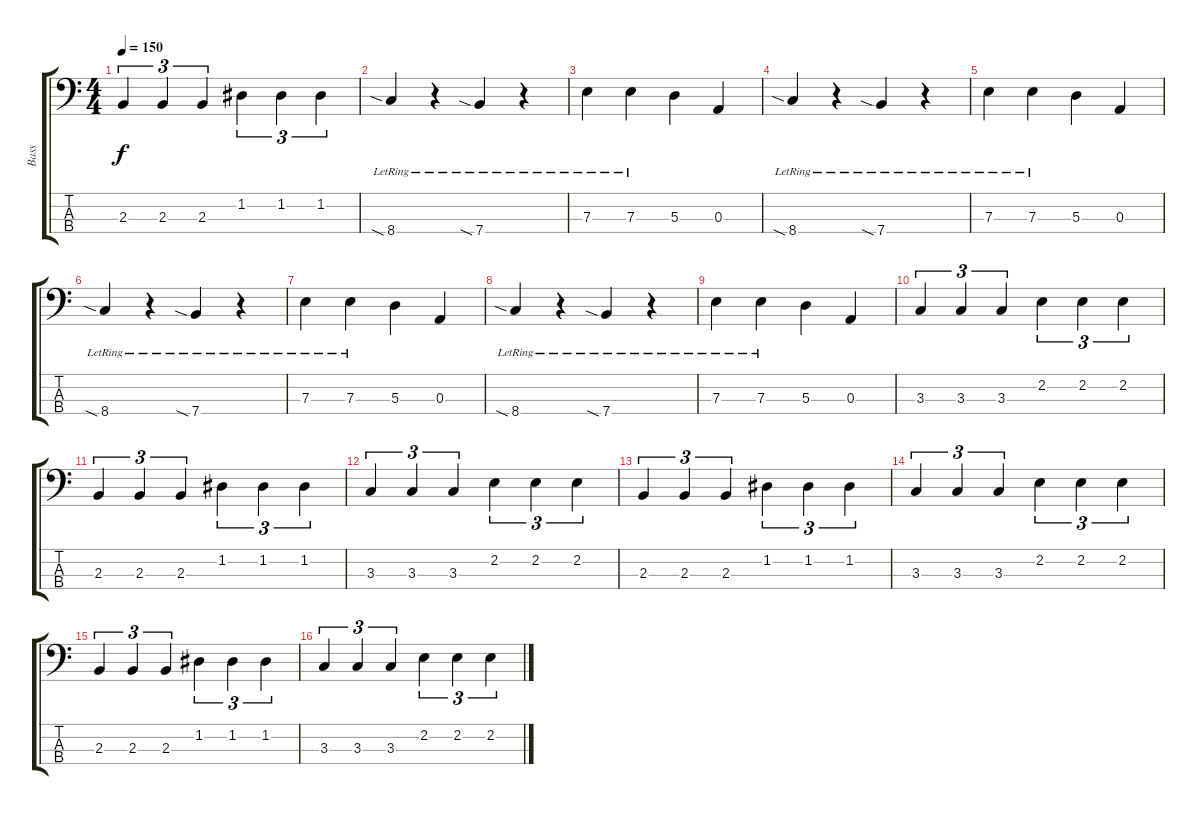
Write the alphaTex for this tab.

\track ("Bass" "Bass") {instrument electricbasspick}
\staff {score tabs}
\tuning (G2 D2 A1 E1) {hide}
\ts (4 4)
\tempo 150
\clef f4
\ks c
2.3.4{tu (3 2) dy f} 2.3.4{tu (3 2)} 2.3.4{tu (3 2)} 1.2.4{tu (3 2)} 1.2.4{tu (3 2)} 1.2.4{tu (3 2)} |
8.4{sia lr}.4 r.4 7.4{sia lr}.4 r.4 |
7.3{lr}.4 7.3{lr}.4 5.3.4 0.3.4 |
8.4{sia lr}.4 r.4 7.4{sia lr}.4 r.4 |
7.3{lr}.4 7.3{lr}.4 5.3.4 0.3.4 |
8.4{sia lr}.4 r.4 7.4{sia lr}.4 r.4 |
7.3{lr}.4 7.3{lr}.4 5.3.4 0.3.4 |
8.4{sia lr}.4 r.4 7.4{sia lr}.4 r.4 |
7.3{lr}.4 7.3{lr}.4 5.3.4 0.3.4 |
3.3.4{tu (3 2)} 3.3.4{tu (3 2)} 3.3.4{tu (3 2)} 2.2.4{tu (3 2)} 2.2.4{tu (3 2)} 2.2.4{tu (3 2)} |
2.3.4{tu (3 2)} 2.3.4{tu (3 2)} 2.3.4{tu (3 2)} 1.2.4{tu (3 2)} 1.2.4{tu (3 2)} 1.2.4{tu (3 2)} |
3.3.4{tu (3 2)} 3.3.4{tu (3 2)} 3.3.4{tu (3 2)} 2.2.4{tu (3 2)} 2.2.4{tu (3 2)} 2.2.4{tu (3 2)} |
2.3.4{tu (3 2)} 2.3.4{tu (3 2)} 2.3.4{tu (3 2)} 1.2.4{tu (3 2)} 1.2.4{tu (3 2)} 1.2.4{tu (3 2)} |
3.3.4{tu (3 2)} 3.3.4{tu (3 2)} 3.3.4{tu (3 2)} 2.2.4{tu (3 2)} 2.2.4{tu (3 2)} 2.2.4{tu (3 2)} |
2.3.4{tu (3 2)} 2.3.4{tu (3 2)} 2.3.4{tu (3 2)} 1.2.4{tu (3 2)} 1.2.4{tu (3 2)} 1.2.4{tu (3 2)} |
3.3.4{tu (3 2)} 3.3.4{tu (3 2)} 3.3.4{tu (3 2)} 2.2.4{tu (3 2)} 2.2.4{tu (3 2)} 2.2.4{tu (3 2)}
